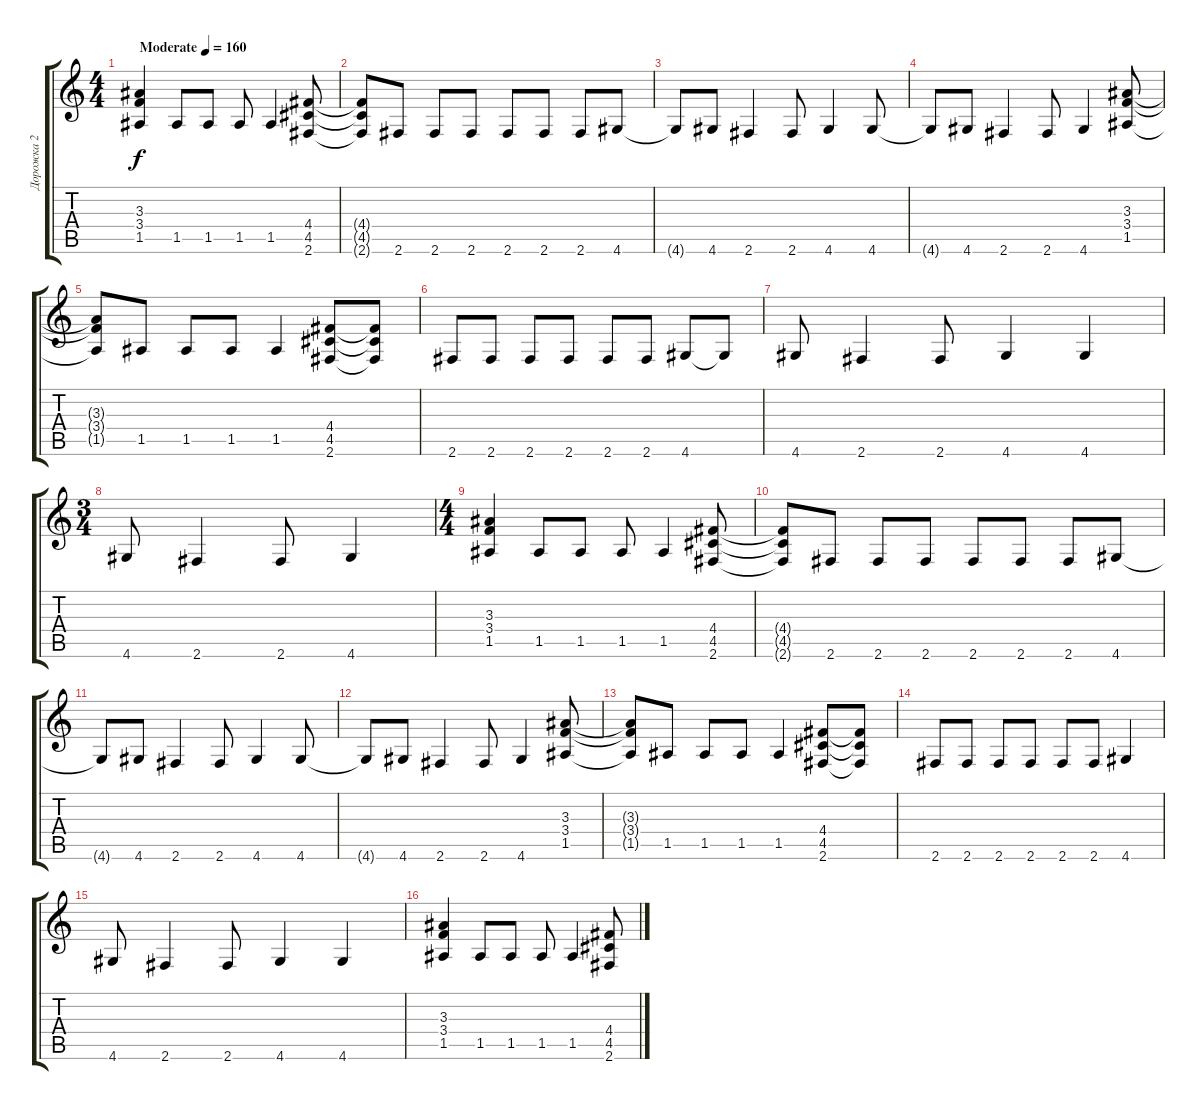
\track ("Дорожка 2" "Дорожка 2") {instrument distortionguitar}
\staff {score tabs}
\tuning (E4 B3 G3 D3 A2 E2) {hide}
\ts (4 4)
\tempo (160 "Moderate")
\clef g2
\ks c
(3.3 3.4 1.5).4{dy f instrument distortionguitar} 1.5.8 1.5.8 1.5.8 1.5.4 (4.4 4.5 2.6).8 |
(4.4{t} 4.5{t} 2.6{t}).8 2.6.8 2.6.8 2.6.8 2.6.8 2.6.8 2.6.8 4.6.8 |
4.6{t}.8 4.6.8 2.6.4 2.6.8 4.6.4 4.6.8 |
4.6{t}.8 4.6.8 2.6.4 2.6.8 4.6.4 (3.3 3.4 1.5).8 |
(3.3{t} 3.4{t} 1.5{t}).8 1.5.8 1.5.8 1.5.8 1.5.4 (4.4 4.5 2.6).8 (4.4{t} 4.5{t} 2.6{t}).8 |
2.6.8 2.6.8 2.6.8 2.6.8 2.6.8 2.6.8 4.6.8 4.6{t}.8 |
4.6.8 2.6.4 2.6.8 4.6.4 4.6.4 |
\ts (3 4)
4.6.8 2.6.4 2.6.8 4.6.4 |
\ts (4 4)
(3.3 3.4 1.5).4 1.5.8 1.5.8 1.5.8 1.5.4 (4.4 4.5 2.6).8 |
(4.4{t} 4.5{t} 2.6{t}).8 2.6.8 2.6.8 2.6.8 2.6.8 2.6.8 2.6.8 4.6.8 |
4.6{t}.8 4.6.8 2.6.4 2.6.8 4.6.4 4.6.8 |
4.6{t}.8 4.6.8 2.6.4 2.6.8 4.6.4 (3.3 3.4 1.5).8 |
(3.3{t} 3.4{t} 1.5{t}).8 1.5.8 1.5.8 1.5.8 1.5.4 (4.4 4.5 2.6).8 (4.4{t} 4.5{t} 2.6{t}).8 |
2.6.8 2.6.8 2.6.8 2.6.8 2.6.8 2.6.8 4.6.4 |
4.6.8 2.6.4 2.6.8 4.6.4 4.6.4 |
(3.3 3.4 1.5).4 1.5.8 1.5.8 1.5.8 1.5.4 (4.4 4.5 2.6).8
